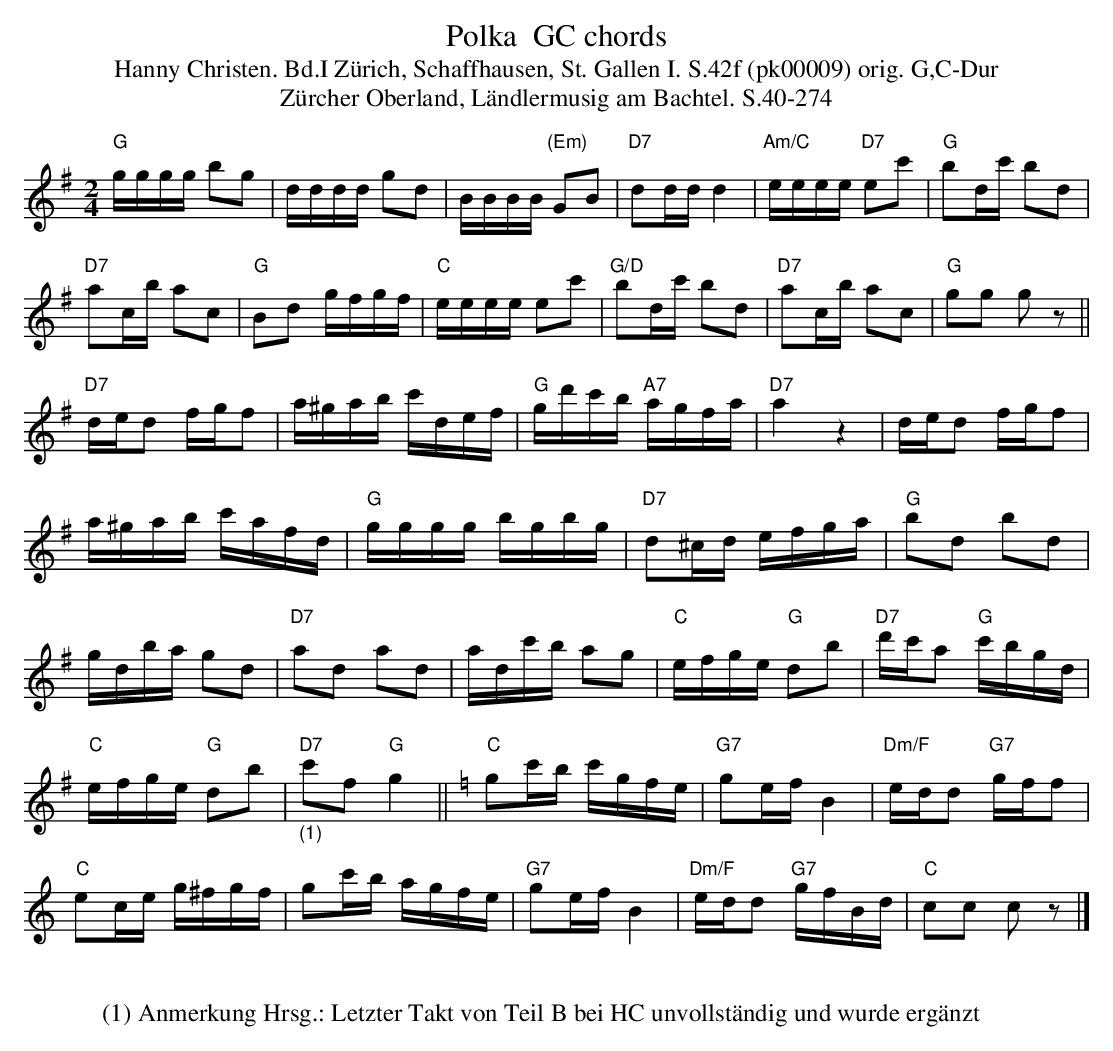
X:1
T: Polka  GC chords
T:Hanny Christen. Bd.I Zürich, Schaffhausen, St. Gallen I. S.42f (pk00009) orig. G,C-Dur
T: Z\"urcher Oberland, L\"andlermusig am Bachtel. S.40-274
M:2/4
L:1/16
K:G %%MIDI gchordon
"G"gggg b2g2 | dddd g2d2 | BBBB "(Em)"G2B2 | "D7"d2ddd4 | "Am/C"eeee "D7"e2c'2 | "G"b2dc' b2d2 |
"D7"a2cb a2c2 | "G"B2d2 gfgf | "C"eeee e2c'2 | "G/D"b2dc' b2d2 | "D7"a2cb a2c2 | "G"g2g2 g2z2 ||
"D7"ded2 fgf2 | a^gab c'def | "G"gd'c'b "A7"agfa | "D7"a4z4 | ded2 fgf2 |
a^gab c'afd | "G"gggg bgbg | "D7"d2^cd efga | "G"b2d2 b2d2 |
gdba g2d2 | "D7"a2d2 a2d2 | adc'b a2g2 | "C"efge "G"d2b2 |  "D7"d'c'a2 "G"c'bgd |
"C"efge "G"d2b2 | "_(1)""D7"c'2f2 "G"g4 || [K:C] "C"g2c'b c'gfe | "G7"g2ef B4 | "Dm/F"edd2 "G7"gff2 |
"C"e2ce g^fgf | g2c'b agfe | "G7"g2efB4 | "Dm/F"edd2 "G7"gfBd | "C"c2c2 c2z2 |]
W:
W: (1) Anmerkung Hrsg.: Letzter Takt von Teil B bei HC unvollständig und wurde erg\"anzt
